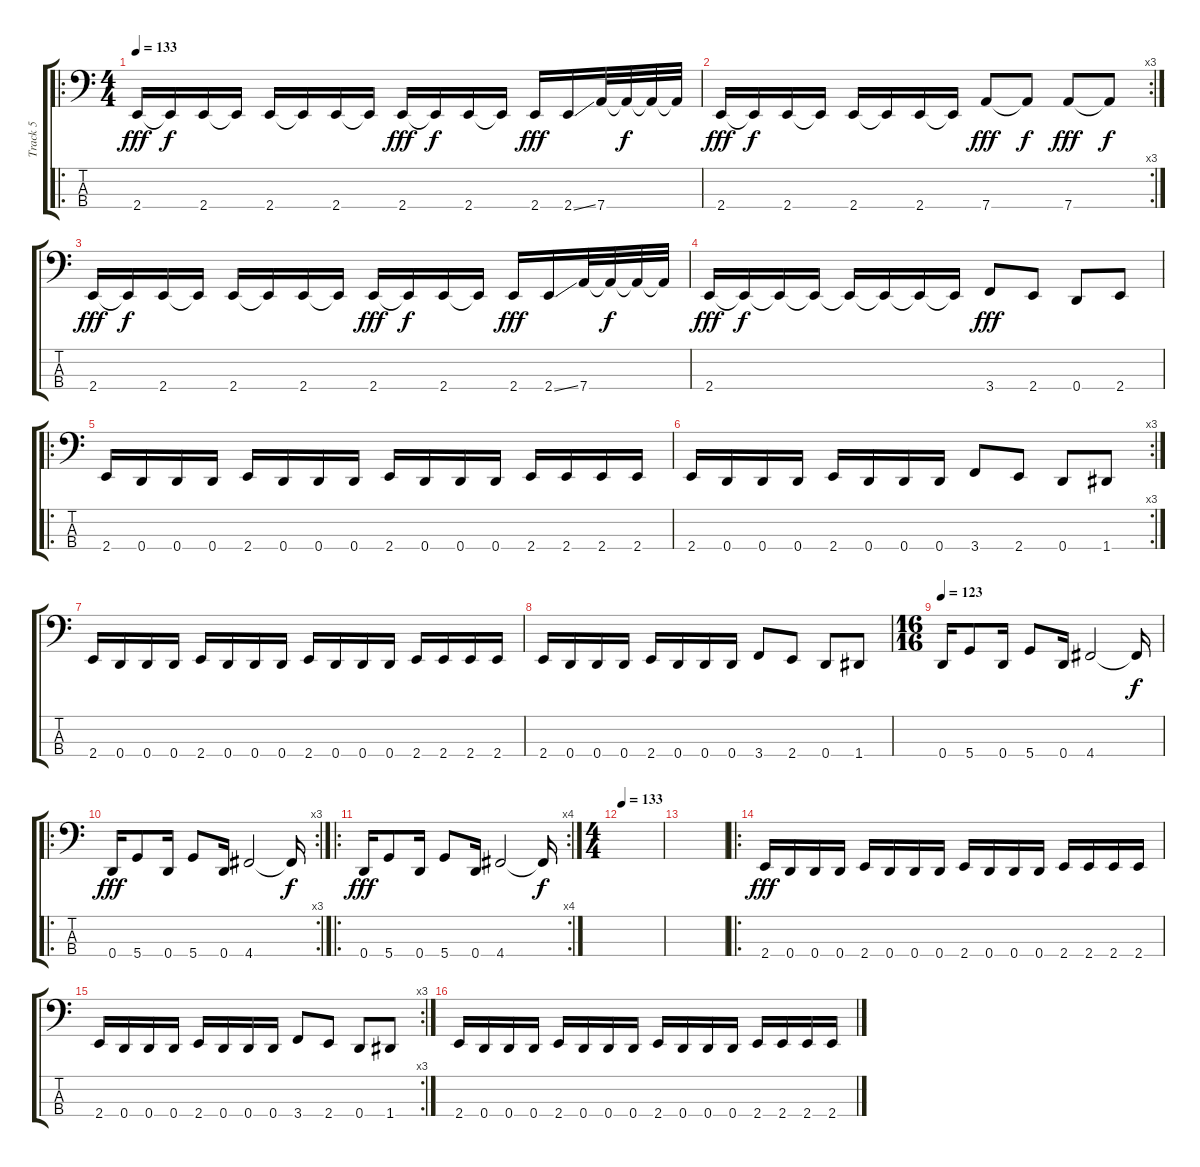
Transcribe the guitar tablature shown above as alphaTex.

\track ("Track 5" "Track 5") {instrument electricbasspick}
\staff {score tabs}
\tuning (F2 C2 G1 D1) {hide}
\ro
\ts (4 4)
\tempo 133
\clef f4
\ks c
2.4.16{dy fff} 2.4{t}.16{dy f} 2.4.16 2.4{t}.16 2.4.16 2.4{t}.16 2.4.16 2.4{t}.16 2.4.16{dy fff} 2.4{t}.16{dy f} 2.4.16 2.4{t}.16 2.4.16{dy fff} 2.4{ss}.16 7.4.32 7.4{t}.32{dy f} 7.4{t}.32 7.4{t}.32 |
\rc 3
2.4.16{dy fff} 2.4{t}.16{dy f} 2.4.16 2.4{t}.16 2.4.16 2.4{t}.16 2.4.16 2.4{t}.16 7.4.8{dy fff} 7.4{t}.8{dy f} 7.4.8{dy fff} 7.4{t}.8{dy f} |
2.4.16{dy fff} 2.4{t}.16{dy f} 2.4.16 2.4{t}.16 2.4.16 2.4{t}.16 2.4.16 2.4{t}.16 2.4.16{dy fff} 2.4{t}.16{dy f} 2.4.16 2.4{t}.16 2.4.16{dy fff} 2.4{ss}.16 7.4.32 7.4{t}.32{dy f} 7.4{t}.32 7.4{t}.32 |
2.4.16{dy fff} 2.4{t}.16{dy f} 2.4{t}.16 2.4{t}.16 2.4{t}.16 2.4{t}.16 2.4{t}.16 2.4{t}.16 3.4.8{dy fff} 2.4.8 0.4.8 2.4.8 |
\ro
2.4.16 0.4.16 0.4.16 0.4.16 2.4.16 0.4.16 0.4.16 0.4.16 2.4.16 0.4.16 0.4.16 0.4.16 2.4.16 2.4.16 2.4.16 2.4.16 |
\rc 3
2.4.16 0.4.16 0.4.16 0.4.16 2.4.16 0.4.16 0.4.16 0.4.16 3.4.8 2.4.8 0.4.8 1.4.8 |
2.4.16 0.4.16 0.4.16 0.4.16 2.4.16 0.4.16 0.4.16 0.4.16 2.4.16 0.4.16 0.4.16 0.4.16 2.4.16 2.4.16 2.4.16 2.4.16 |
2.4.16 0.4.16 0.4.16 0.4.16 2.4.16 0.4.16 0.4.16 0.4.16 3.4.8 2.4.8 0.4.8 1.4.8 |
\ts (16 16)
\tempo 123
0.4.16 5.4.8 0.4.16 5.4.8 0.4.16 4.4.2 4.4{t}.16{dy f} |
\ro
\rc 3
0.4.16{dy fff} 5.4.8 0.4.16 5.4.8 0.4.16 4.4.2 4.4{t}.16{dy f} |
\ro
\rc 4
0.4.16{dy fff} 5.4.8 0.4.16 5.4.8 0.4.16 4.4.2 4.4{t}.16{dy f} |
\ts (4 4)
\tempo 133
|
|
\ro
2.4.16{dy fff} 0.4.16 0.4.16 0.4.16 2.4.16 0.4.16 0.4.16 0.4.16 2.4.16 0.4.16 0.4.16 0.4.16 2.4.16 2.4.16 2.4.16 2.4.16 |
\rc 3
2.4.16 0.4.16 0.4.16 0.4.16 2.4.16 0.4.16 0.4.16 0.4.16 3.4.8 2.4.8 0.4.8 1.4.8 |
2.4.16 0.4.16 0.4.16 0.4.16 2.4.16 0.4.16 0.4.16 0.4.16 2.4.16 0.4.16 0.4.16 0.4.16 2.4.16 2.4.16 2.4.16 2.4.16
